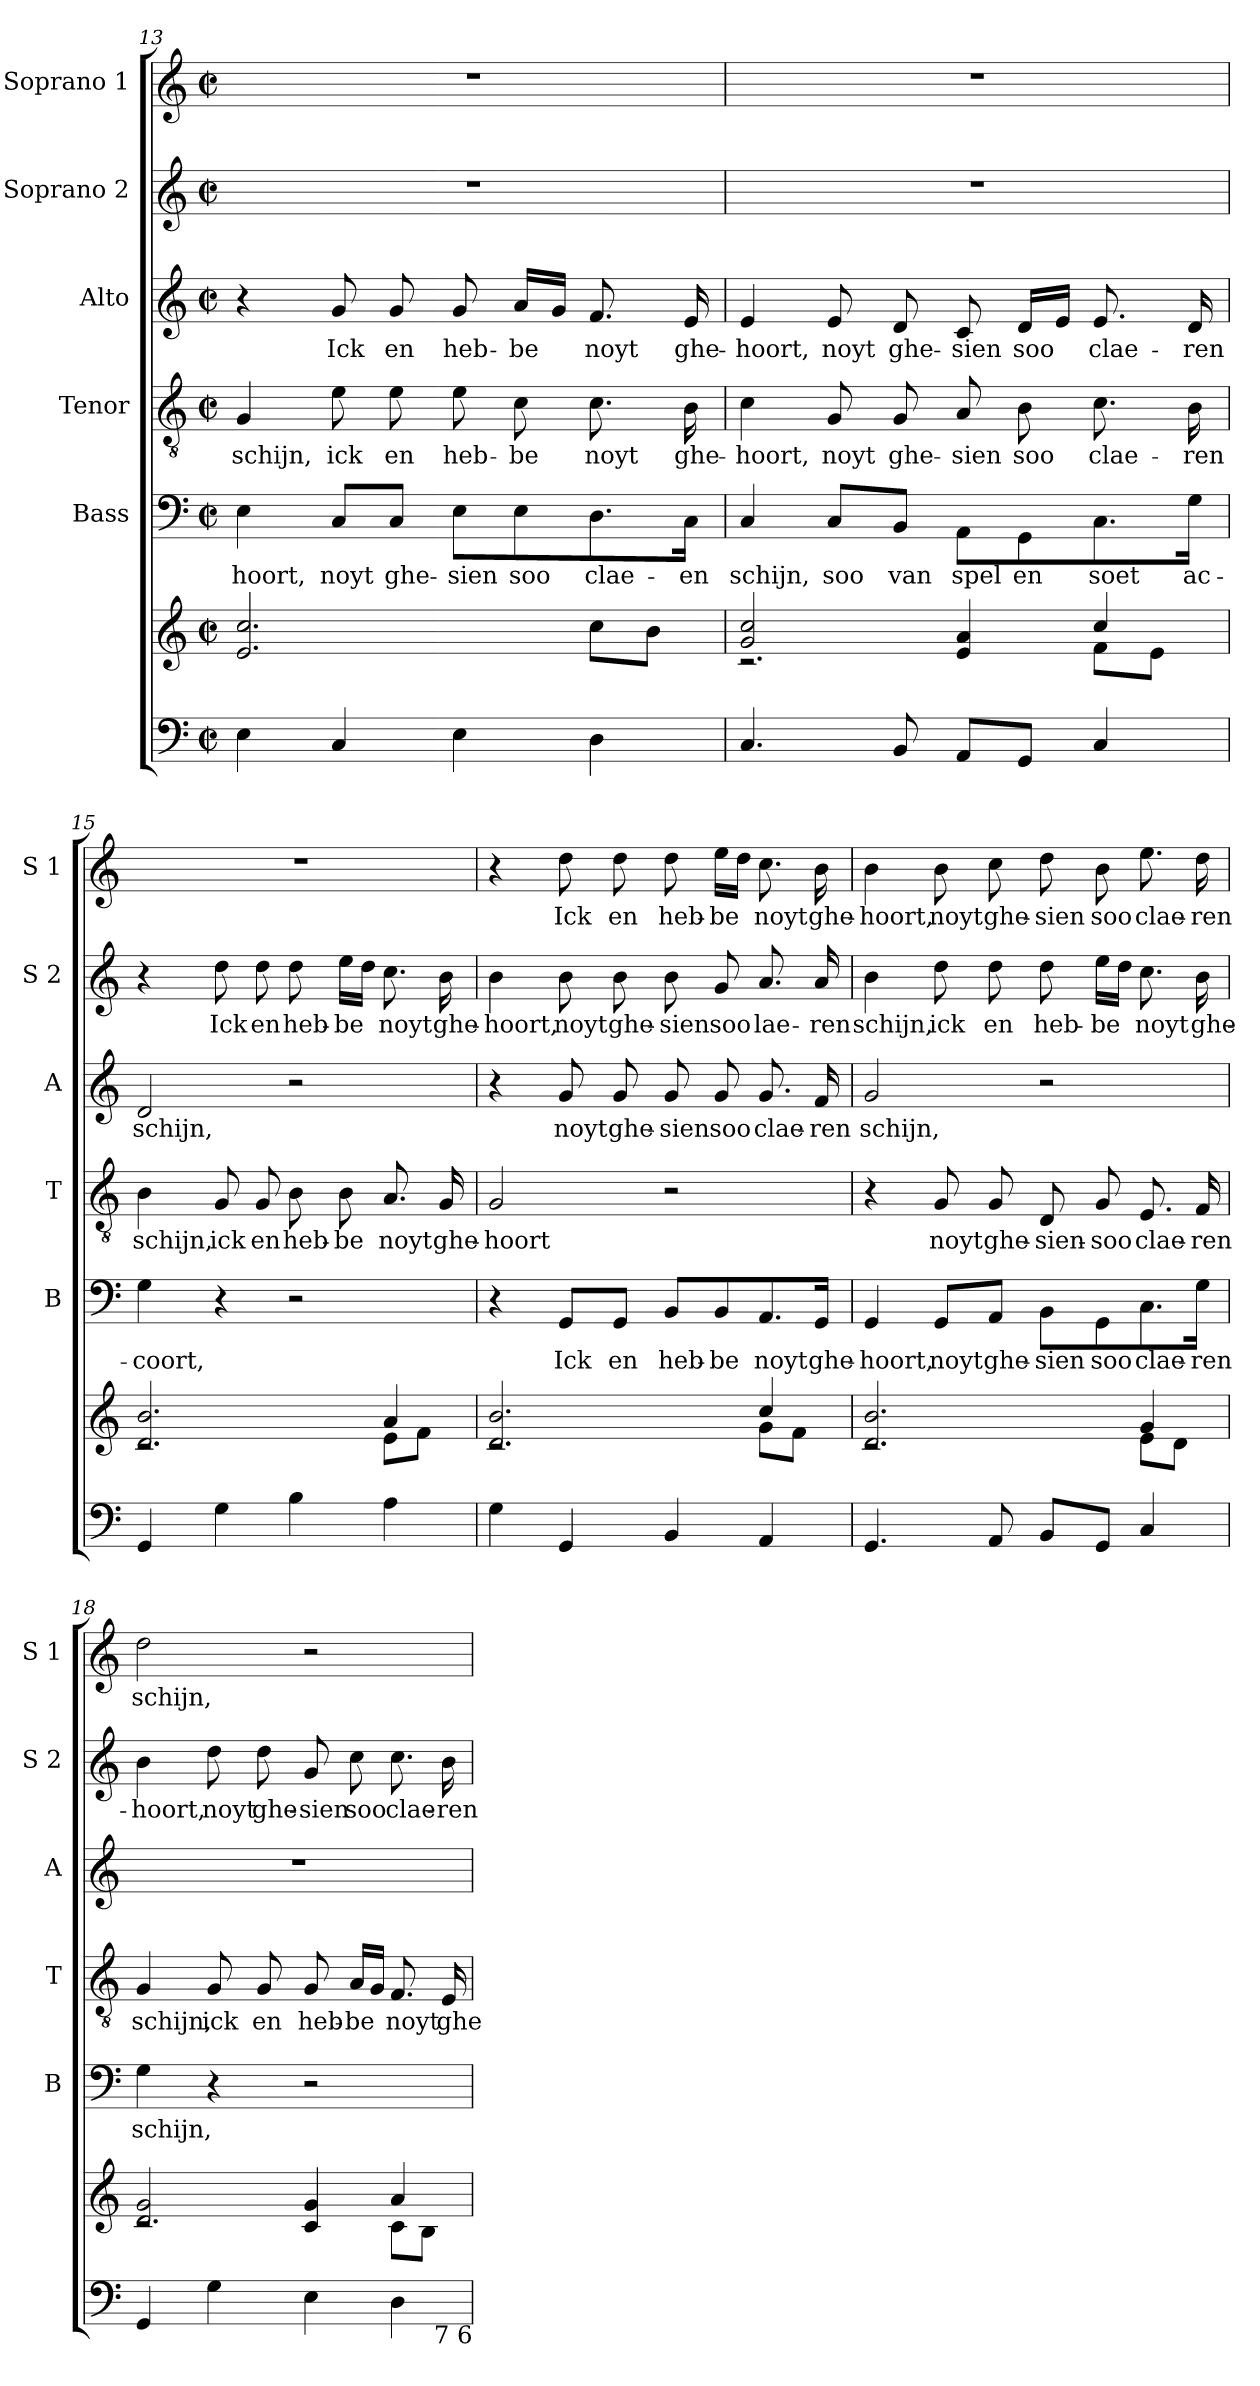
**kern	**kern	**kern	**text	**kern	**text	**kern	**text	**kern	**text	**kern	**text
*part6	*part6	*part5	*part5	*part4	*part4	*part3	*part3	*part2	*part2	*part1	*part1
*staff7	*staff6	*staff5	*staff5	*staff4	*staff4	*staff3	*staff3	*staff2	*staff2	*staff1	*staff1
*	*	*I"Bass	*	*I"Tenor	*	*I"Alto	*	*I"Soprano 2	*	*I"Soprano 1	*
*	*	*I'B	*	*I'T	*	*I'A	*	*I'S 2	*	*I'S 1	*
*clefF4	*clefG2	*clefF4	*	*clefGv2	*	*clefG2	*	*clefG2	*	*clefG2	*
*k[]	*k[]	*k[]	*	*k[]	*	*k[]	*	*k[]	*	*k[]	*
*C:	*C:	*C:	*	*C:	*	*C:	*	*C:	*	*C:	*
*M2/2	*M2/2	*M2/2	*	*M2/2	*	*M2/2	*	*M2/2	*	*M2/2	*
*met(c|)	*met(c|)	*met(c|)	*	*met(c|)	*	*met(c|)	*	*met(c|)	*	*met(c|)	*
=13	=13	=13	=13	=13	=13	=13	=13	=13	=13	=13	=13
4E\	2.e/ 2.cc/	4E\	-hoort,	4G/	schijn,	4r	.	1r	.	1r	.
4C/	.	8C/L	noyt	8e\	ick	8g/	Ick	.	.	.	.
.	.	8C/J	ghe-	8e\	en	8g/	en	.	.	.	.
4E\	.	8E\L	-sien	8e\	heb-	8g/	heb-	.	.	.	.
.	.	8E\	soo	8c\	-be	16a/LL	-be	.	.	.	.
.	.	.	.	.	.	16g/JJ	.	.	.	.	.
4D\	8cc\L	8.D\	clae-	8.c\	noyt	8.f/	noyt	.	.	.	.
.	8b\J	.	.	.	.	.	.	.	.	.	.
.	.	16C\Jk	-en	16B\	ghe-	16e/	ghe-	.	.	.	.
!!LO:LB:g=z
=14	=14	=14	=14	=14	=14	=14	=14	=14	=14	=14	=14
*	*^	*	*	*	*	*	*	*	*	*	*
4.C/	2g/ 2cc/	2.rc	4C/	schijn,	4c\	-hoort,	4e/	-hoort,	1r	.	1r	.
.	.	.	8C/L	soo	8G/	noyt	8e/	noyt	.	.	.	.
8BB/	.	.	8BB/J	van	8G/	ghe-	8d/	ghe-	.	.	.	.
8AA/L	4e/ 4a/	.	8AA\L	spel	8A/	-sien	8c/	-sien	.	.	.	.
8GG/J	.	.	8GG\	en	8B\	soo	16d/LL	soo	.	.	.	.
.	.	.	.	.	.	.	16e/JJ	.	.	.	.	.
4C/	4cc/	8f\L	8.C\	soet	8.c\	clae-	8.e/	clae-	.	.	.	.
.	.	8e\J	.	.	.	.	.	.	.	.	.	.
.	.	.	16G\Jk	ac-	16B\	-ren	16d/	-ren	.	.	.	.
=15	=15	=15	=15	=15	=15	=15	=15	=15	=15	=15	=15	=15
4GG/	2.d/ 2.b/	2.rc	4G\	-coort,	4B\	schijn,	2d/	schijn,	4r	.	1r	.
4G\	.	.	4r	.	8G/	ick	.	.	8dd\	Ick	.	.
.	.	.	.	.	8G/	en	.	.	8dd\	en	.	.
4B\	.	.	2r	.	8B\	heb-	2r	.	8dd\	heb-	.	.
.	.	.	.	.	8B\	-be	.	.	16ee\LL	-be	.	.
.	.	.	.	.	.	.	.	.	16dd\JJ	.	.	.
4A\	4a/	8e\L	.	.	8.A/	noyt	.	.	8.cc\	noyt	.	.
.	.	8f\J	.	.	.	.	.	.	.	.	.	.
.	.	.	.	.	16G/	ghe-	.	.	16b\	ghe-	.	.
=16	=16	=16	=16	=16	=16	=16	=16	=16	=16	=16	=16	=16
4G\	2.d/ 2.b/	2.rc	4r	.	2G/	-hoort	4r	.	4b\	-hoort,	4r	.
4GG/	.	.	8GG/L	Ick	.	.	8g/	noyt	8b\	noyt	8dd\	Ick
.	.	.	8GG/J	en	.	.	8g/	ghe-	8b\	ghe-	8dd\	en
4BB/	.	.	8BB/L	heb-	2r	.	8g/	-sien	8b\	-sien	8dd\	heb-
.	.	.	8BB/	-be	.	.	8g/	soo	8g/	soo	16ee\LL	-be
.	.	.	.	.	.	.	.	.	.	.	16dd\JJ	.
4AA/	4cc/	8g\L	8.AA/	noyt	.	.	8.g/	clae-	8.a/	lae-	8.cc\	noyt
.	.	8f\J	.	.	.	.	.	.	.	.	.	.
.	.	.	16GG/Jk	ghe-	.	.	16f/	-ren	16a/	-ren	16b\	ghe-
!!LO:PB:g=z
=17	=17	=17	=17	=17	=17	=17	=17	=17	=17	=17	=17	=17
4.GG/	2.d/ 2.b/	2.rc	4GG/	-hoort,	4r	.	2g/	schijn,	4b\	schijn,	4b\	-hoort,
.	.	.	8GG/L	noyt	8G/	noyt	.	.	8dd\	ick	8b\	noyt
8AA/	.	.	8AA/J	ghe-	8G/	ghe-	.	.	8dd\	en	8cc\	ghe-
8BB/L	.	.	8BB\L	-sien	8D/	-sien-	2r	.	8dd\	heb-	8dd\	-sien
8GG/J	.	.	8GG\	soo	8G/	-soo	.	.	16ee\LL	-be	8b\	soo
.	.	.	.	.	.	.	.	.	16dd\JJ	.	.	.
4C/	4g/	8e\L	8.C\	clae-	8.E/	clae-	.	.	8.cc\	noyt	8.ee\	clae-
.	.	8d\J	.	.	.	.	.	.	.	.	.	.
.	.	.	16G\Jk	-ren	16F/	-ren	.	.	16b\	ghe-	16dd\	-ren
=18	=18	=18	=18	=18	=18	=18	=18	=18	=18	=18	=18	=18
4GG/	2d/ 2g/	2.rc	4G\	schijn,	4G/	schijn,	1r	.	4b\	-hoort,	2dd\	schijn,
4G\	.	.	4r	.	8G/	ick	.	.	8dd\	noyt	.	.
.	.	.	.	.	8G/	en	.	.	8dd\	ghe-	.	.
4E\	4c/ 4g/	.	2r	.	8G/	heb-	.	.	8g/	-sien	2r	.
.	.	.	.	.	16A/LL	-be	.	.	8cc\	soo	.	.
.	.	.	.	.	16G/JJ	.	.	.	.	.	.	.
4D\	4a/	8c\L	.	.	8.F/	noyt	.	.	8.cc\	clae-	.	.
.	.	8B\J	.	.	.	.	.	.	.	.	.	.
.	.	.	.	.	16E/	ghe-	.	.	16b\	-ren	.	.
*	*v	*v	*	*	*	*	*	*	*	*	*	*
!LO:TX:b:t=7  6	!	!	!	!	!	!	!	!	!	!	!
=	=	=	=	=	=	=	=	=	=	=	=
*-	*-	*-	*-	*-	*-	*-	*-	*-	*-	*-	*-
